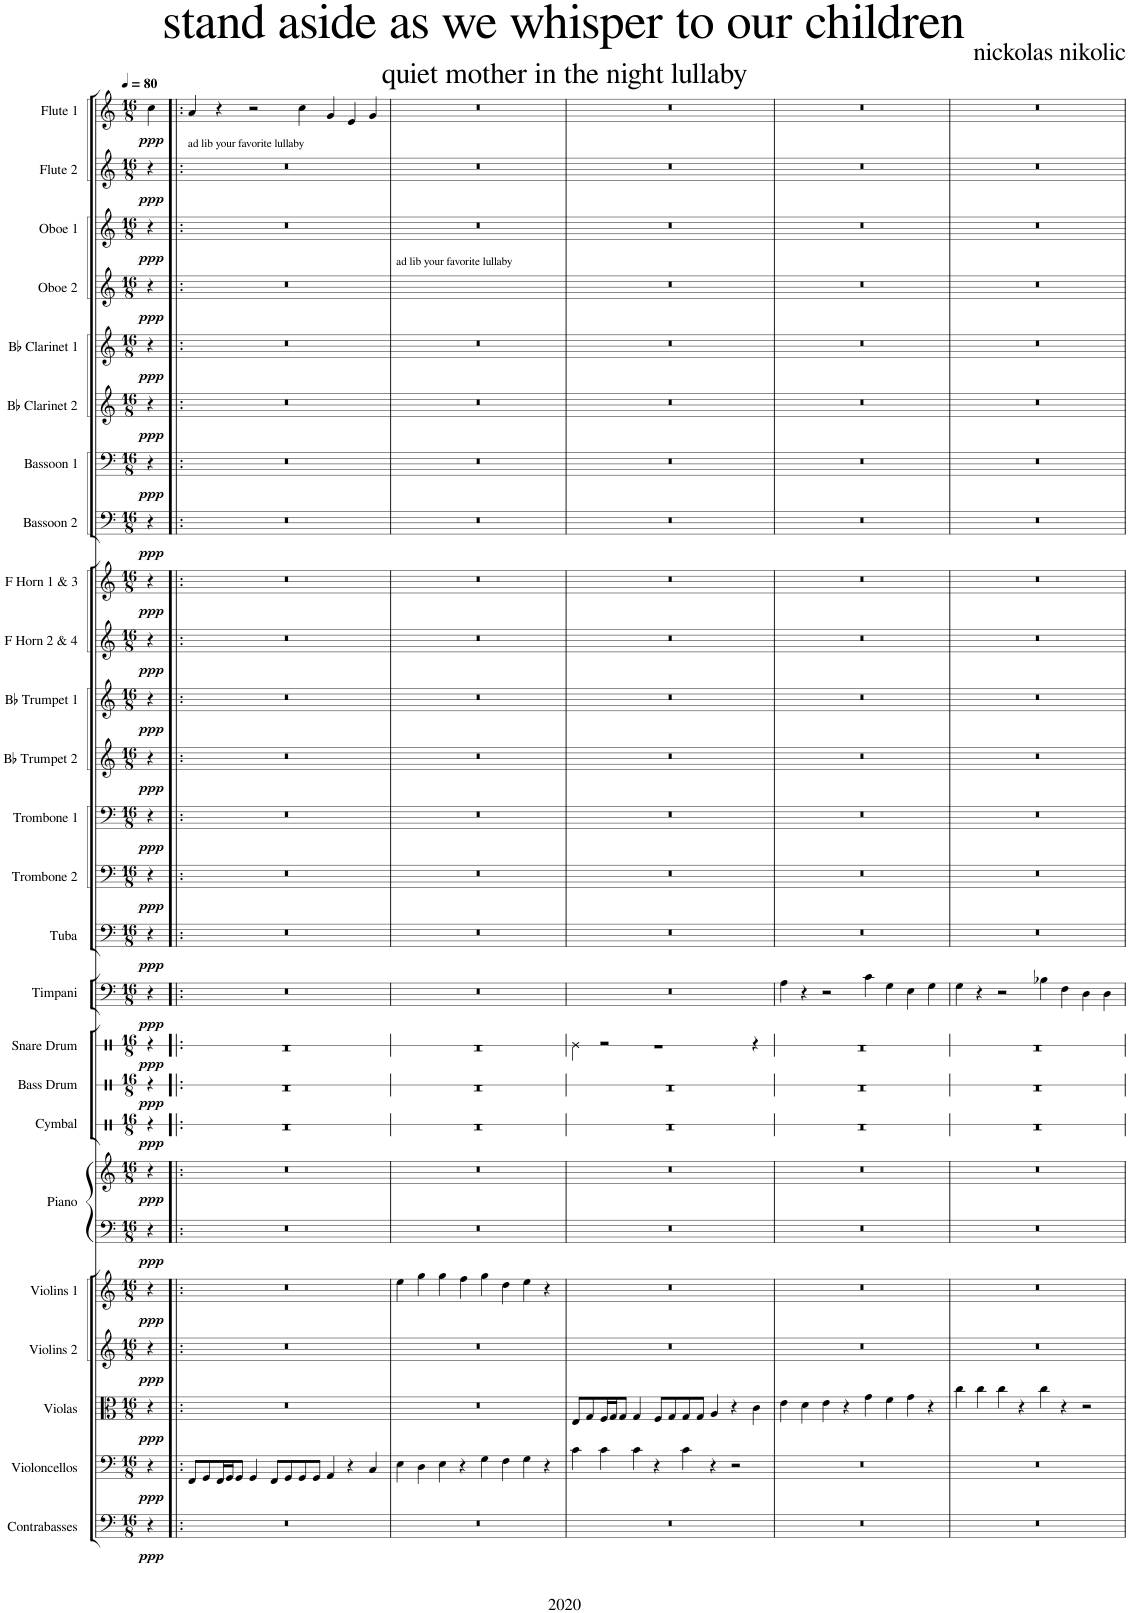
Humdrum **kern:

**kern	**dynam	**kern	**dynam	**kern	**dynam	**kern	**dynam	**kern	**dynam	**kern	**kern	**dynam	**kern	**dynam	**kern	**dynam	**kern	**dynam	**kern	**dynam	**kern	**dynam	**kern	**dynam	**kern	**dynam	**kern	**dynam	**kern	**dynam	**kern	**dynam	**kern	**dynam	**kern	**dynam	**kern	**dynam	**kern	**dynam	**kern	**dynam	**kern	**dynam	**kern	**dynam	**kern	**dynam	**kern	**dynam
*part25	*part25	*part24	*part24	*part23	*part23	*part22	*part22	*part21	*part21	*part20	*part20	*part20	*part19	*part19	*part18	*part18	*part17	*part17	*part16	*part16	*part15	*part15	*part14	*part14	*part13	*part13	*part12	*part12	*part11	*part11	*part10	*part10	*part9	*part9	*part8	*part8	*part7	*part7	*part6	*part6	*part5	*part5	*part4	*part4	*part3	*part3	*part2	*part2	*part1	*part1
*staff26	*staff26	*staff25	*staff25	*staff24	*staff24	*staff23	*staff23	*staff22	*staff22	*staff21	*staff20	*staff20/21	*staff19	*staff19	*staff18	*staff18	*staff17	*staff17	*staff16	*staff16	*staff15	*staff15	*staff14	*staff14	*staff13	*staff13	*staff12	*staff12	*staff11	*staff11	*staff10	*staff10	*staff9	*staff9	*staff8	*staff8	*staff7	*staff7	*staff6	*staff6	*staff5	*staff5	*staff4	*staff4	*staff3	*staff3	*staff2	*staff2	*staff1	*staff1
*I"Contrabasses	*	*I"Violoncellos	*	*I"Violas	*	*I"Violins 2	*	*I"Violins 1	*	*I"Piano	*	*	*I"Cymbal	*	*I"Bass Drum	*	*I"Snare Drum	*	*I"Timpani	*	*I"Tuba	*	*I"Trombone 2	*	*I"Trombone 1	*	*I"Bb Trumpet 2	*	*I"Bb Trumpet 1	*	*I"F Horn 2 &amp; 4	*	*I"F Horn 1 &amp; 3	*	*I"Bassoon 2	*	*I"Bassoon 1	*	*I"Bb Clarinet 2	*	*I"Bb Clarinet 1	*	*I"Oboe 2	*	*I"Oboe 1	*	*I"Flute 2	*	*I"Flute 1	*
*I'Cbs.	*	*I'Vcs.	*	*I'Vlas.	*	*I'Vlns. 2	*	*I'Vlns. 1	*	*I'Pno.	*	*	*I'Cym.	*	*I'B. Dr.	*	*I'Sn. Dr.	*	*I'Timp.	*	*I'Tba.	*	*I'Tbn. 2	*	*I'Tbn. 1	*	*I'Bb Tpt. 2	*	*I'Bb Tpt. 1	*	*I'F Hn. 2 4	*	*I'F Hn. 1 3	*	*I'Bsn. 2	*	*I'Bsn. 1	*	*I'Bb Cl. 2	*	*I'Bb Cl. 1	*	*I'Ob. 2	*	*I'Ob. 1	*	*I'Fl. 2	*	*I'Fl. 1	*
*	*	*	*	*	*	*	*	*	*	*	*	*	*stria1	*	*stria1	*	*stria1	*	*	*	*	*	*	*	*	*	*	*	*	*	*	*	*	*	*	*	*	*	*	*	*	*	*	*	*	*	*	*	*	*
*clefF4	*	*clefF4	*	*clefC3	*	*clefG2	*	*clefG2	*	*clefF4	*clefG2	*	*clefX	*	*clefX	*	*clefX	*	*clefF4	*	*clefF4	*	*clefF4	*	*clefF4	*	*clefG2	*	*clefG2	*	*clefG2	*	*clefG2	*	*clefF4	*	*clefF4	*	*clefG2	*	*clefG2	*	*clefG2	*	*clefG2	*	*clefG2	*	*clefG2	*
*Trd7c12	*	*	*	*	*	*	*	*	*	*	*	*	*	*	*	*	*	*	*	*	*	*	*	*	*	*	*Trd1c2	*	*Trd1c2	*	*Trd4c7	*	*Trd4c7	*	*	*	*	*	*Trd1c2	*	*Trd1c2	*	*	*	*	*	*	*	*	*
*k[]	*	*k[]	*	*k[]	*	*k[]	*	*k[]	*	*k[]	*k[]	*	*k[]	*	*k[]	*	*k[]	*	*k[]	*	*k[]	*	*k[]	*	*k[]	*	*k[]	*	*k[]	*	*k[]	*	*k[]	*	*k[]	*	*k[]	*	*k[]	*	*k[]	*	*k[]	*	*k[]	*	*k[]	*	*k[]	*
*M16/8	*	*M16/8	*	*M16/8	*	*M16/8	*	*M16/8	*	*M16/8	*M16/8	*	*M16/8	*	*M16/8	*	*M16/8	*	*M16/8	*	*M16/8	*	*M16/8	*	*M16/8	*	*M16/8	*	*M16/8	*	*M16/8	*	*M16/8	*	*M16/8	*	*M16/8	*	*M16/8	*	*M16/8	*	*M16/8	*	*M16/8	*	*M16/8	*	*M16/8	*
*MM80	*	*MM80	*	*MM80	*	*MM80	*	*MM80	*	*MM80	*MM80	*	*MM80	*	*MM80	*	*MM80	*	*MM80	*	*MM80	*	*MM80	*	*MM80	*	*MM80	*	*MM80	*	*MM80	*	*MM80	*	*MM80	*	*MM80	*	*MM80	*	*MM80	*	*MM80	*	*MM80	*	*MM80	*	*MM80	*
=	=	=	=	=	=	=	=	=	=	=	=	=	=	=	=	=	=	=	=	=	=	=	=	=	=	=	=	=	=	=	=	=	=	=	=	=	=	=	=	=	=	=	=	=	=	=	=	=	=	=
!	!LO:DY:b	!	!LO:DY:b	!	!LO:DY:b	!	!LO:DY:b	!	!LO:DY:b	!	!	!LO:DY:b=2	!	!	!	!	!	!	!	!	!	!	!	!	!	!	!	!	!	!	!	!	!	!	!	!	!	!	!	!	!	!	!	!	!	!	!	!	!	!
!	!	!	!	!	!	!	!	!	!	!	!	!LO:DY:n=1:b	!	!LO:DY:b	!	!LO:DY:b	!	!LO:DY:b	!	!LO:DY:b	!	!LO:DY:b	!	!LO:DY:b	!	!LO:DY:b	!	!LO:DY:b	!	!LO:DY:b	!	!LO:DY:b	!	!LO:DY:b	!	!LO:DY:b	!	!LO:DY:b	!	!LO:DY:b	!	!LO:DY:b	!	!LO:DY:b	!	!LO:DY:b	!	!LO:DY:b	!	!LO:DY:b
4r	ppp	4r	ppp	4r	ppp	4r	ppp	4r	ppp	4r	4r	ppp ppp	4r	ppp	4r	ppp	4r	ppp	4r	ppp	4r	ppp	4r	ppp	4r	ppp	4r	ppp	4r	ppp	4r	ppp	4r	ppp	4r	ppp	4r	ppp	4r	ppp	4r	ppp	4r	ppp	4r	ppp	4r	ppp	4cc\	ppp
=1!|:	=1!|:	=1!|:	=1!|:	=1!|:	=1!|:	=1!|:	=1!|:	=1!|:	=1!|:	=1!|:	=1!|:	=1!|:	=1!|:	=1!|:	=1!|:	=1!|:	=1!|:	=1!|:	=1!|:	=1!|:	=1!|:	=1!|:	=1!|:	=1!|:	=1!|:	=1!|:	=1!|:	=1!|:	=1!|:	=1!|:	=1!|:	=1!|:	=1!|:	=1!|:	=1!|:	=1!|:	=1!|:	=1!|:	=1!|:	=1!|:	=1!|:	=1!|:	=1!|:	=1!|:	=1!|:	=1!|:	=1!|:	=1!|:	=1!|:	=1!|:
!	!	!	!	!	!	!	!	!	!	!	!	!	!	!	!	!	!	!	!	!	!	!	!	!	!	!	!	!	!	!	!	!	!	!	!	!	!	!	!	!	!	!	!	!	!	!	!LO:TX:a:t=ad lib your favorite lullaby	!	!	!
0r	.	8FF/L	.	0r	.	0r	.	0r	.	0r	0r	.	0r	.	0r	.	0r	.	0r	.	0r	.	0r	.	0r	.	0r	.	0r	.	0r	.	0r	.	0r	.	0r	.	0r	.	0r	.	0r	.	0r	.	0r	.	4a/	.
.	.	8GG/	.	.	.	.	.	.	.	.	.	.	.	.	.	.	.	.	.	.	.	.	.	.	.	.	.	.	.	.	.	.	.	.	.	.	.	.	.	.	.	.	.	.	.	.	.	.	.	.
.	.	16FF/L	.	.	.	.	.	.	.	.	.	.	.	.	.	.	.	.	.	.	.	.	.	.	.	.	.	.	.	.	.	.	.	.	.	.	.	.	.	.	.	.	.	.	.	.	.	.	4r	.
.	.	16GG/J	.	.	.	.	.	.	.	.	.	.	.	.	.	.	.	.	.	.	.	.	.	.	.	.	.	.	.	.	.	.	.	.	.	.	.	.	.	.	.	.	.	.	.	.	.	.	.	.
.	.	8GG/J	.	.	.	.	.	.	.	.	.	.	.	.	.	.	.	.	.	.	.	.	.	.	.	.	.	.	.	.	.	.	.	.	.	.	.	.	.	.	.	.	.	.	.	.	.	.	.	.
.	.	4GG/	.	.	.	.	.	.	.	.	.	.	.	.	.	.	.	.	.	.	.	.	.	.	.	.	.	.	.	.	.	.	.	.	.	.	.	.	.	.	.	.	.	.	.	.	.	.	2r	.
.	.	8FF/L	.	.	.	.	.	.	.	.	.	.	.	.	.	.	.	.	.	.	.	.	.	.	.	.	.	.	.	.	.	.	.	.	.	.	.	.	.	.	.	.	.	.	.	.	.	.	.	.
.	.	8GG/	.	.	.	.	.	.	.	.	.	.	.	.	.	.	.	.	.	.	.	.	.	.	.	.	.	.	.	.	.	.	.	.	.	.	.	.	.	.	.	.	.	.	.	.	.	.	.	.
.	.	8GG/	.	.	.	.	.	.	.	.	.	.	.	.	.	.	.	.	.	.	.	.	.	.	.	.	.	.	.	.	.	.	.	.	.	.	.	.	.	.	.	.	.	.	.	.	.	.	4cc\	.
.	.	8GG/J	.	.	.	.	.	.	.	.	.	.	.	.	.	.	.	.	.	.	.	.	.	.	.	.	.	.	.	.	.	.	.	.	.	.	.	.	.	.	.	.	.	.	.	.	.	.	.	.
.	.	4AA/	.	.	.	.	.	.	.	.	.	.	.	.	.	.	.	.	.	.	.	.	.	.	.	.	.	.	.	.	.	.	.	.	.	.	.	.	.	.	.	.	.	.	.	.	.	.	4g/	.
.	.	4r	.	.	.	.	.	.	.	.	.	.	.	.	.	.	.	.	.	.	.	.	.	.	.	.	.	.	.	.	.	.	.	.	.	.	.	.	.	.	.	.	.	.	.	.	.	.	4e/	.
.	.	4C/	.	.	.	.	.	.	.	.	.	.	.	.	.	.	.	.	.	.	.	.	.	.	.	.	.	.	.	.	.	.	.	.	.	.	.	.	.	.	.	.	.	.	.	.	.	.	4g/	.
=2	=2	=2	=2	=2	=2	=2	=2	=2	=2	=2	=2	=2	=2	=2	=2	=2	=2	=2	=2	=2	=2	=2	=2	=2	=2	=2	=2	=2	=2	=2	=2	=2	=2	=2	=2	=2	=2	=2	=2	=2	=2	=2	=2	=2	=2	=2	=2	=2	=2	=2
!	!	!	!	!	!	!	!	!	!	!	!	!	!	!	!	!	!	!	!	!	!	!	!	!	!	!	!	!	!	!	!	!	!	!	!	!	!	!	!	!	!	!	!LO:TX:a:t=ad lib your favorite lullaby	!	!	!	!	!	!	!
0r	.	4E\	.	0r	.	0r	.	4ee\	.	0r	0r	.	0r	.	0r	.	0r	.	0r	.	0r	.	0r	.	0r	.	0r	.	0r	.	0r	.	0r	.	0r	.	0r	.	0r	.	0r	.	0ryy	.	0r	.	0r	.	0r	.
.	.	4D\	.	.	.	.	.	4gg\	.	.	.	.	.	.	.	.	.	.	.	.	.	.	.	.	.	.	.	.	.	.	.	.	.	.	.	.	.	.	.	.	.	.	.	.	.	.	.	.	.	.
.	.	4E\	.	.	.	.	.	4gg\	.	.	.	.	.	.	.	.	.	.	.	.	.	.	.	.	.	.	.	.	.	.	.	.	.	.	.	.	.	.	.	.	.	.	.	.	.	.	.	.	.	.
.	.	4r	.	.	.	.	.	4ff\	.	.	.	.	.	.	.	.	.	.	.	.	.	.	.	.	.	.	.	.	.	.	.	.	.	.	.	.	.	.	.	.	.	.	.	.	.	.	.	.	.	.
.	.	4G\	.	.	.	.	.	4gg\	.	.	.	.	.	.	.	.	.	.	.	.	.	.	.	.	.	.	.	.	.	.	.	.	.	.	.	.	.	.	.	.	.	.	.	.	.	.	.	.	.	.
.	.	4F\	.	.	.	.	.	4dd\	.	.	.	.	.	.	.	.	.	.	.	.	.	.	.	.	.	.	.	.	.	.	.	.	.	.	.	.	.	.	.	.	.	.	.	.	.	.	.	.	.	.
.	.	4G\	.	.	.	.	.	4ee\	.	.	.	.	.	.	.	.	.	.	.	.	.	.	.	.	.	.	.	.	.	.	.	.	.	.	.	.	.	.	.	.	.	.	.	.	.	.	.	.	.	.
.	.	4r	.	.	.	.	.	4r	.	.	.	.	.	.	.	.	.	.	.	.	.	.	.	.	.	.	.	.	.	.	.	.	.	.	.	.	.	.	.	.	.	.	.	.	.	.	.	.	.	.
=3	=3	=3	=3	=3	=3	=3	=3	=3	=3	=3	=3	=3	=3	=3	=3	=3	=3	=3	=3	=3	=3	=3	=3	=3	=3	=3	=3	=3	=3	=3	=3	=3	=3	=3	=3	=3	=3	=3	=3	=3	=3	=3	=3	=3	=3	=3	=3	=3	=3	=3
0r	.	4c\	.	8E/L	.	0r	.	0r	.	0r	0r	.	0r	.	0r	.	4Re\	.	0r	.	0r	.	0r	.	0r	.	0r	.	0r	.	0r	.	0r	.	0r	.	0r	.	0r	.	0r	.	0r	.	0r	.	0r	.	0r	.
.	.	.	.	8G/	.	.	.	.	.	.	.	.	.	.	.	.	.	.	.	.	.	.	.	.	.	.	.	.	.	.	.	.	.	.	.	.	.	.	.	.	.	.	.	.	.	.	.	.	.	.
.	.	4c\	.	16F/L	.	.	.	.	.	.	.	.	.	.	.	.	2r	.	.	.	.	.	.	.	.	.	.	.	.	.	.	.	.	.	.	.	.	.	.	.	.	.	.	.	.	.	.	.	.	.
.	.	.	.	16G/J	.	.	.	.	.	.	.	.	.	.	.	.	.	.	.	.	.	.	.	.	.	.	.	.	.	.	.	.	.	.	.	.	.	.	.	.	.	.	.	.	.	.	.	.	.	.
.	.	.	.	8G/J	.	.	.	.	.	.	.	.	.	.	.	.	.	.	.	.	.	.	.	.	.	.	.	.	.	.	.	.	.	.	.	.	.	.	.	.	.	.	.	.	.	.	.	.	.	.
.	.	4c\	.	4G/	.	.	.	.	.	.	.	.	.	.	.	.	.	.	.	.	.	.	.	.	.	.	.	.	.	.	.	.	.	.	.	.	.	.	.	.	.	.	.	.	.	.	.	.	.	.
.	.	4r	.	8F/L	.	.	.	.	.	.	.	.	.	.	.	.	1r	.	.	.	.	.	.	.	.	.	.	.	.	.	.	.	.	.	.	.	.	.	.	.	.	.	.	.	.	.	.	.	.	.
.	.	.	.	8G/	.	.	.	.	.	.	.	.	.	.	.	.	.	.	.	.	.	.	.	.	.	.	.	.	.	.	.	.	.	.	.	.	.	.	.	.	.	.	.	.	.	.	.	.	.	.
.	.	4c\	.	8G/	.	.	.	.	.	.	.	.	.	.	.	.	.	.	.	.	.	.	.	.	.	.	.	.	.	.	.	.	.	.	.	.	.	.	.	.	.	.	.	.	.	.	.	.	.	.
.	.	.	.	8G/J	.	.	.	.	.	.	.	.	.	.	.	.	.	.	.	.	.	.	.	.	.	.	.	.	.	.	.	.	.	.	.	.	.	.	.	.	.	.	.	.	.	.	.	.	.	.
.	.	4r	.	4A/	.	.	.	.	.	.	.	.	.	.	.	.	.	.	.	.	.	.	.	.	.	.	.	.	.	.	.	.	.	.	.	.	.	.	.	.	.	.	.	.	.	.	.	.	.	.
.	.	2r	.	4r	.	.	.	.	.	.	.	.	.	.	.	.	.	.	.	.	.	.	.	.	.	.	.	.	.	.	.	.	.	.	.	.	.	.	.	.	.	.	.	.	.	.	.	.	.	.
.	.	.	.	4c\	.	.	.	.	.	.	.	.	.	.	.	.	4r	.	.	.	.	.	.	.	.	.	.	.	.	.	.	.	.	.	.	.	.	.	.	.	.	.	.	.	.	.	.	.	.	.
=4	=4	=4	=4	=4	=4	=4	=4	=4	=4	=4	=4	=4	=4	=4	=4	=4	=4	=4	=4	=4	=4	=4	=4	=4	=4	=4	=4	=4	=4	=4	=4	=4	=4	=4	=4	=4	=4	=4	=4	=4	=4	=4	=4	=4	=4	=4	=4	=4	=4	=4
0r	.	0r	.	4e\	.	0r	.	0r	.	0r	0r	.	0r	.	0r	.	0r	.	4A\	.	0r	.	0r	.	0r	.	0r	.	0r	.	0r	.	0r	.	0r	.	0r	.	0r	.	0r	.	0r	.	0r	.	0r	.	0r	.
.	.	.	.	4d\	.	.	.	.	.	.	.	.	.	.	.	.	.	.	4r	.	.	.	.	.	.	.	.	.	.	.	.	.	.	.	.	.	.	.	.	.	.	.	.	.	.	.	.	.	.	.
.	.	.	.	4e\	.	.	.	.	.	.	.	.	.	.	.	.	.	.	2r	.	.	.	.	.	.	.	.	.	.	.	.	.	.	.	.	.	.	.	.	.	.	.	.	.	.	.	.	.	.	.
.	.	.	.	4r	.	.	.	.	.	.	.	.	.	.	.	.	.	.	.	.	.	.	.	.	.	.	.	.	.	.	.	.	.	.	.	.	.	.	.	.	.	.	.	.	.	.	.	.	.	.
.	.	.	.	4g\	.	.	.	.	.	.	.	.	.	.	.	.	.	.	4c\	.	.	.	.	.	.	.	.	.	.	.	.	.	.	.	.	.	.	.	.	.	.	.	.	.	.	.	.	.	.	.
.	.	.	.	4f\	.	.	.	.	.	.	.	.	.	.	.	.	.	.	4G\	.	.	.	.	.	.	.	.	.	.	.	.	.	.	.	.	.	.	.	.	.	.	.	.	.	.	.	.	.	.	.
.	.	.	.	4g\	.	.	.	.	.	.	.	.	.	.	.	.	.	.	4E\	.	.	.	.	.	.	.	.	.	.	.	.	.	.	.	.	.	.	.	.	.	.	.	.	.	.	.	.	.	.	.
.	.	.	.	4r	.	.	.	.	.	.	.	.	.	.	.	.	.	.	4G\	.	.	.	.	.	.	.	.	.	.	.	.	.	.	.	.	.	.	.	.	.	.	.	.	.	.	.	.	.	.	.
=5	=5	=5	=5	=5	=5	=5	=5	=5	=5	=5	=5	=5	=5	=5	=5	=5	=5	=5	=5	=5	=5	=5	=5	=5	=5	=5	=5	=5	=5	=5	=5	=5	=5	=5	=5	=5	=5	=5	=5	=5	=5	=5	=5	=5	=5	=5	=5	=5	=5	=5
0r	.	0r	.	4cc\	.	0r	.	0r	.	0r	0r	.	0r	.	0r	.	0r	.	4G\	.	0r	.	0r	.	0r	.	0r	.	0r	.	0r	.	0r	.	0r	.	0r	.	0r	.	0r	.	0r	.	0r	.	0r	.	0r	.
.	.	.	.	4cc\	.	.	.	.	.	.	.	.	.	.	.	.	.	.	4r	.	.	.	.	.	.	.	.	.	.	.	.	.	.	.	.	.	.	.	.	.	.	.	.	.	.	.	.	.	.	.
.	.	.	.	4cc\	.	.	.	.	.	.	.	.	.	.	.	.	.	.	2r	.	.	.	.	.	.	.	.	.	.	.	.	.	.	.	.	.	.	.	.	.	.	.	.	.	.	.	.	.	.	.
.	.	.	.	4r	.	.	.	.	.	.	.	.	.	.	.	.	.	.	.	.	.	.	.	.	.	.	.	.	.	.	.	.	.	.	.	.	.	.	.	.	.	.	.	.	.	.	.	.	.	.
.	.	.	.	4cc\	.	.	.	.	.	.	.	.	.	.	.	.	.	.	4B-X\	.	.	.	.	.	.	.	.	.	.	.	.	.	.	.	.	.	.	.	.	.	.	.	.	.	.	.	.	.	.	.
.	.	.	.	4r	.	.	.	.	.	.	.	.	.	.	.	.	.	.	4F\	.	.	.	.	.	.	.	.	.	.	.	.	.	.	.	.	.	.	.	.	.	.	.	.	.	.	.	.	.	.	.
.	.	.	.	2r	.	.	.	.	.	.	.	.	.	.	.	.	.	.	4D\	.	.	.	.	.	.	.	.	.	.	.	.	.	.	.	.	.	.	.	.	.	.	.	.	.	.	.	.	.	.	.
.	.	.	.	.	.	.	.	.	.	.	.	.	.	.	.	.	.	.	4D\	.	.	.	.	.	.	.	.	.	.	.	.	.	.	.	.	.	.	.	.	.	.	.	.	.	.	.	.	.	.	.
=	=	=	=	=	=	=	=	=	=	=	=	=	=	=	=	=	=	=	=	=	=	=	=	=	=	=	=	=	=	=	=	=	=	=	=	=	=	=	=	=	=	=	=	=	=	=	=	=	=	=
*-	*-	*-	*-	*-	*-	*-	*-	*-	*-	*-	*-	*-	*-	*-	*-	*-	*-	*-	*-	*-	*-	*-	*-	*-	*-	*-	*-	*-	*-	*-	*-	*-	*-	*-	*-	*-	*-	*-	*-	*-	*-	*-	*-	*-	*-	*-	*-	*-	*-	*-
